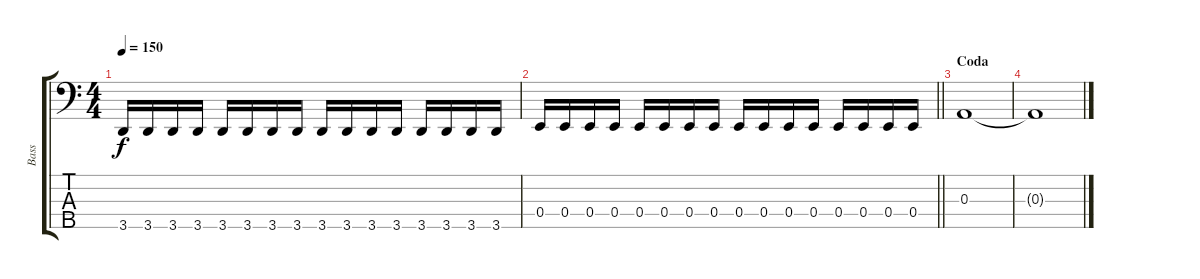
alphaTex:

\track ("Bass" "Bass") {instrument electricbassfinger}
\staff {score tabs}
\tuning (G2 D2 A1 E1 B0) {hide}
\ts (4 4)
\tempo 150
\clef f4
\ks c
3.5.16{dy f} 3.5.16 3.5.16 3.5.16 3.5.16 3.5.16 3.5.16 3.5.16 3.5.16 3.5.16 3.5.16 3.5.16 3.5.16 3.5.16 3.5.16 3.5.16 |
\barLineRight lightlight
0.4.16 0.4.16 0.4.16 0.4.16 0.4.16 0.4.16 0.4.16 0.4.16 0.4.16 0.4.16 0.4.16 0.4.16 0.4.16 0.4.16 0.4.16 0.4.16 |
\section ("" "Coda")
0.3.1 |
0.3{t}.1
